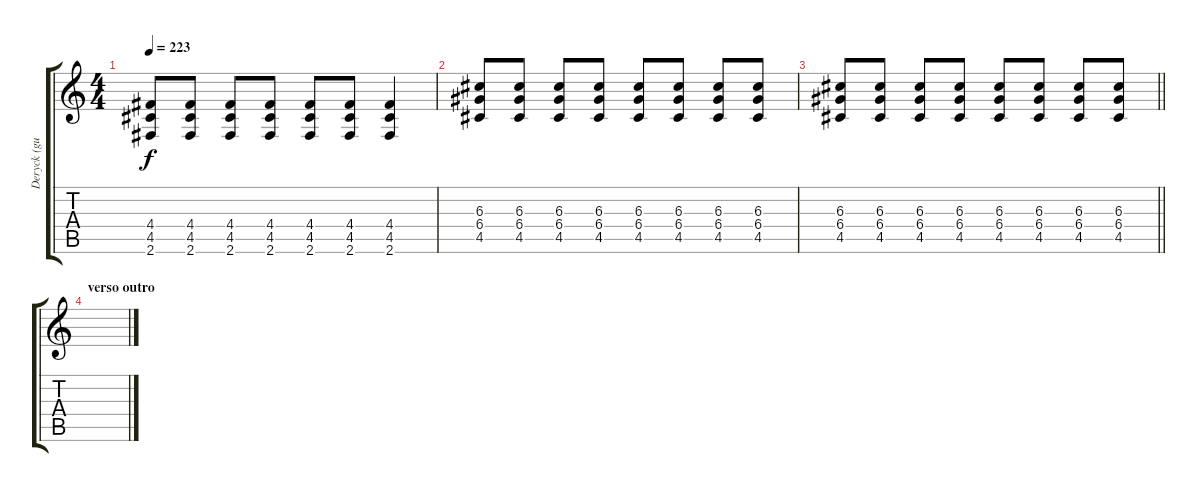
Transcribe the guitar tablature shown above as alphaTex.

\track ("Deryck (guitar 2)" "Deryck (gu") {instrument overdrivenguitar}
\staff {score tabs}
\tuning (E4 B3 G3 D3 A2 E2) {hide}
\ts (4 4)
\tempo 223
\clef g2
\ks c
(4.4{t} 4.5{t} 2.6{t}).8{dy f} (4.4 4.5 2.6).8 (4.4 4.5 2.6).8 (4.4 4.5 2.6).8 (4.4 4.5 2.6).8 (4.4 4.5 2.6).8 (4.4 4.5 2.6).4 |
(6.3 6.4 4.5).8 (6.3 6.4 4.5).8 (6.3 6.4 4.5).8 (6.3 6.4 4.5).8 (6.3 6.4 4.5).8 (6.3 6.4 4.5).8 (6.3 6.4 4.5).8 (6.3 6.4 4.5).8 |
\barLineRight lightlight
(6.3 6.4 4.5).8 (6.3 6.4 4.5).8 (6.3 6.4 4.5).8 (6.3 6.4 4.5).8 (6.3 6.4 4.5).8 (6.3 6.4 4.5).8 (6.3 6.4 4.5).8 (6.3 6.4 4.5).8 |
\section ("" "verso outro")
